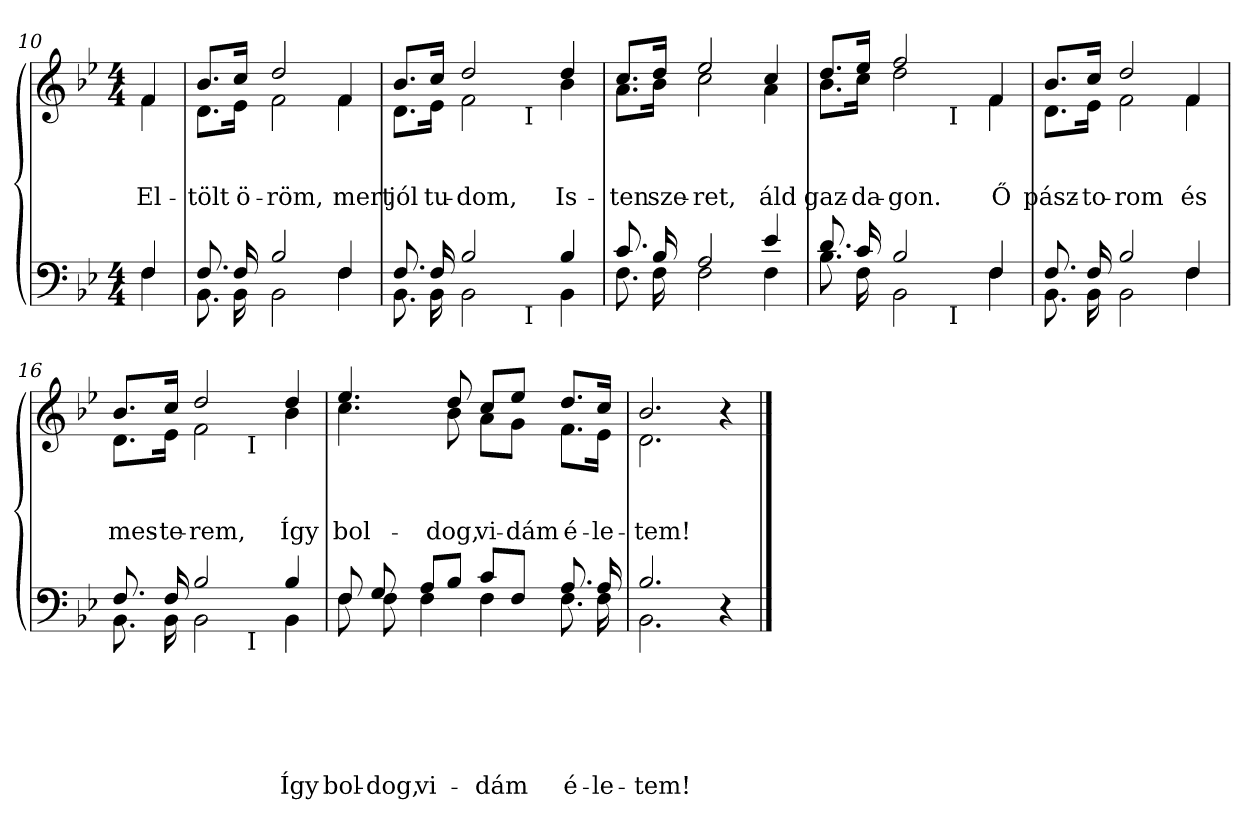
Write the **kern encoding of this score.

**kern	**text	**text	**text	**text	**text	**text	**kern	**text	**text	**text
*part2	*part2	*part2	*part2	*part2	*part2	*part2	*part1	*part1	*part1	*part1
*staff2	*staff2	*staff2	*staff2	*staff2	*staff2	*staff2	*staff1	*staff1	*staff1	*staff1
!!LO:LB:g=z
*clefF4	*	*	*	*	*	*	*clefG2	*	*	*
*k[b-e-]	*	*	*	*	*	*	*k[b-e-]	*	*	*
*B-:	*	*	*	*	*	*	*B-:	*	*	*
*M4/4	*	*	*	*	*	*	*M4/4	*	*	*
=10	=10	=10	=10	=10	=10	=10	=10	=10	=10	=10
*^	*	*	*	*	*	*	*	*	*	*
!	!	!	!	!	!	!	!	!	!	!	!LO:LY:b
*	*	*	*	*	*	*	*	*^	*	*	*
4F/	4F\	.	.	.	.	.	.	4f/	4f\	.	.	El-
=11	=11	=11	=11	=11	=11	=11	=11	=11	=11	=11	=11	=11
!	!	!	!	!	!	!	!	!	!	!	!	!LO:LY:b
8.F/	8.BB-\	.	.	.	.	.	.	8.b-/L	8.d\L	.	.	-tölt
!	!	!	!	!	!	!	!	!	!	!	!	!LO:LY:b
16F/	16BB-\	.	.	.	.	.	.	16cc/Jk	16e-\Jk	.	.	ö-
!	!	!	!	!	!	!	!	!	!	!	!	!LO:LY:b
2B-/	2BB-\	.	.	.	.	.	.	2dd/	2f\	.	.	-röm,
!	!	!	!	!	!	!	!	!	!	!	!	!LO:LY:b
4F/	4F\	.	.	.	.	.	.	4f/	4f\	.	.	mert
*	*	*	*	*	*	*	*	*v	*v	*	*	*
=12	=12	=12	=12	=12	=12	=12	=12	=12	=12	=12	=12
*	*	*	*	*	*	*	*	*^	*	*	*
!	!	!	!	!	!	!	!	!	!	!	!	!LO:LY:b
*	*^	*	*	*	*	*	*	*	*^	*	*	*
8.F/	8.BB-\	2ryy	.	.	.	.	.	.	8.b-/L	8.d\L	2ryy	.	.	jól
!	!	!	!	!	!	!	!	!	!	!	!	!	!	!LO:LY:b
16F/	16BB-\	.	.	.	.	.	.	.	16cc/Jk	16e-\Jk	.	.	.	tu-
!	!	!	!	!	!	!	!	!	!	!	!	!	!	!LO:LY:b
2B-/	2BB-\	.	.	.	.	.	.	.	2dd/	2f\	.	.	.	-dom,
.	.	16ryy	.	.	.	.	.	.	.	.	16ryy	.	.	.
!	!	!	!	!	!	!	!	!	!	!	!LO:TX:b:t=I	!	!	!
!	!	!LO:TX:b:t=I	!	!	!	!	!	!	!	!	!	!	!	!
.	.	4..ryy	.	.	.	.	.	.	.	.	4..ryy	.	.	.
!	!	!	!	!	!	!	!	!	!	!	!	!	!	!LO:LY:b
4B-/	4BB-\	.	.	.	.	.	.	.	4dd/	4b-\	.	.	.	Is-
*	*v	*v	*	*	*	*	*	*	*	*	*	*	*	*
*	*	*	*	*	*	*	*	*v	*v	*v	*	*	*
=13	=13	=13	=13	=13	=13	=13	=13	=13	=13	=13	=13
*	*^	*	*	*	*	*	*	*^	*	*	*
*	*	*	*	*	*	*	*	*	*	*^	*	*	*
!	!	!	!	!	!	!	!	!	!	!	!	!	!	!LO:LY:b
*	*v	*v	*	*	*	*	*	*	*	*	*	*	*	*
*	*	*	*	*	*	*	*	*	*v	*v	*	*	*
8.c/	8.F\	.	.	.	.	.	.	8.cc/L	8.a\L	.	.	-ten
!	!	!	!	!	!	!	!	!	!	!	!	!LO:LY:b
16B-/	16F\	.	.	.	.	.	.	16dd/Jk	16b-\Jk	.	.	sze-
!	!	!	!	!	!	!	!	!	!	!	!	!LO:LY:b
2A/	2F\	.	.	.	.	.	.	2ee-/	2cc\	.	.	-ret,
!	!	!	!	!	!	!	!	!	!	!	!	!LO:LY:b
4e-/	4F\	.	.	.	.	.	.	4cc/	4a\	.	.	áld
*	*	*	*	*	*	*	*	*v	*v	*	*	*
=14	=14	=14	=14	=14	=14	=14	=14	=14	=14	=14	=14
*	*	*	*	*	*	*	*	*^	*	*	*
!	!	!	!	!	!	!	!	!	!	!	!	!LO:LY:b
*	*^	*	*	*	*	*	*	*	*^	*	*	*
8.d/	8.B-\	2ryy	.	.	.	.	.	.	8.dd/L	8.b-\L	2ryy	.	.	gaz-
!	!	!	!	!	!	!	!	!	!	!	!	!	!	!LO:LY:b
16c/	16F\	.	.	.	.	.	.	.	16ee-/Jk	16cc\Jk	.	.	.	-da-
!	!	!	!	!	!	!	!	!	!	!	!	!	!	!LO:LY:b
2B-/	2BB-\	.	.	.	.	.	.	.	2ff/	2dd\	.	.	.	-gon.
.	.	32ryy	.	.	.	.	.	.	.	.	32ryy	.	.	.
!	!	!	!	!	!	!	!	!	!	!	!LO:TX:b:t=I	!	!	!
!	!	!LO:TX:b:t=I	!	!	!	!	!	!	!	!	!	!	!	!
.	.	4...ryy	.	.	.	.	.	.	.	.	4...ryy	.	.	.
!	!	!	!	!	!	!	!	!	!	!	!	!	!	!LO:LY:b
4F/	4F\	.	.	.	.	.	.	.	4f/	4f\	.	.	.	Ő
*	*v	*v	*	*	*	*	*	*	*	*	*	*	*	*
*	*	*	*	*	*	*	*	*v	*v	*v	*	*	*
!!LO:LB:g=z
=15	=15	=15	=15	=15	=15	=15	=15	=15	=15	=15	=15
*	*^	*	*	*	*	*	*	*^	*	*	*
*	*	*	*	*	*	*	*	*	*	*^	*	*	*
!	!	!	!	!	!	!	!	!	!	!	!	!	!	!LO:LY:b
*	*v	*v	*	*	*	*	*	*	*	*	*	*	*	*
*	*	*	*	*	*	*	*	*	*v	*v	*	*	*
8.F/	8.BB-\	.	.	.	.	.	.	8.b-/L	8.d\L	.	.	pász-
!	!	!	!	!	!	!	!	!	!	!	!	!LO:LY:b
16F/	16BB-\	.	.	.	.	.	.	16cc/Jk	16e-\Jk	.	.	-to-
!	!	!	!	!	!	!	!	!	!	!	!	!LO:LY:b
2B-/	2BB-\	.	.	.	.	.	.	2dd/	2f\	.	.	-rom
!	!	!	!	!	!	!	!	!	!	!	!	!LO:LY:b
4F/	4F\	.	.	.	.	.	.	4f/	4f\	.	.	és
*	*	*	*	*	*	*	*	*v	*v	*	*	*
=16	=16	=16	=16	=16	=16	=16	=16	=16	=16	=16	=16
*	*	*	*	*	*	*	*	*^	*	*	*
!	!	!	!	!	!	!	!	!	!	!	!	!LO:LY:b
*	*^	*	*	*	*	*	*	*	*^	*	*	*
8.F/	8.BB-\	2ryy	.	.	.	.	.	.	8.b-/L	8.d\L	2ryy	.	.	mes-
!	!	!	!	!	!	!	!	!	!	!	!	!	!	!LO:LY:b
16F/	16BB-\	.	.	.	.	.	.	.	16cc/Jk	16e-\Jk	.	.	.	-te-
!	!	!	!	!	!	!	!	!	!	!	!	!	!	!LO:LY:b
2B-/	2BB-\	.	.	.	.	.	.	.	2dd/	2f\	.	.	.	-rem,
.	.	32ryy	.	.	.	.	.	.	.	.	32ryy	.	.	.
!	!	!	!	!	!	!	!	!	!	!	!LO:TX:b:t=I	!	!	!
!	!	!LO:TX:b:t=I	!	!	!	!	!	!	!	!	!	!	!	!
.	.	4...ryy	.	.	.	.	.	.	.	.	4...ryy	.	.	.
!	!	!	!	!	!	!	!	!LO:LY:b	!	!	!	!	!	!
!	!	!	!	!	!	!	!	!	!	!	!	!	!	!LO:LY:b
4B-/	4BB-\	.	.	.	.	.	.	Így	4dd/	4b-\	.	.	.	Így
*	*v	*v	*	*	*	*	*	*	*	*	*	*	*	*
*	*	*	*	*	*	*	*	*v	*v	*v	*	*	*
=17	=17	=17	=17	=17	=17	=17	=17	=17	=17	=17	=17
*	*^	*	*	*	*	*	*	*^	*	*	*
*	*	*	*	*	*	*	*	*	*	*^	*	*	*
!	!	!	!	!	!	!	!	!LO:LY:b	!	!	!	!	!	!
*	*v	*v	*	*	*	*	*	*	*	*	*	*	*	*
*	*	*	*	*	*	*	*	*v	*v	*v	*	*	*
*	*^	*	*	*	*	*	*	*^	*	*	*
*	*	*	*	*	*	*	*	*	*	*^	*	*	*
!	!	!	!	!	!	!	!	!	!	!	!	!	!	!LO:LY:b
*	*v	*v	*	*	*	*	*	*	*	*	*	*	*	*
*	*	*	*	*	*	*	*	*	*v	*v	*	*	*
8F/	8F\	.	.	.	.	.	bol-	4.ee-/	4.cc\	.	.	bol-
!	!	!	!	!	!	!	!LO:LY:b	!	!	!	!	!
8G/	8F\	.	.	.	.	.	-dog,	.	.	.	.	.
!	!	!	!	!	!	!	!LO:LY:b	!	!	!	!	!
8A/L	4F\	.	.	.	.	.	vi-	.	.	.	.	.
!	!	!	!	!	!	!	!	!	!	!	!	!LO:LY:b
8B-/J	.	.	.	.	.	.	.	8dd/	8b-\	.	.	-dog,
!	!	!	!	!	!	!	!LO:LY:b	!	!	!	!	!
!	!	!	!	!	!	!	!	!	!	!	!	!LO:LY:b
8c/L	4F\	.	.	.	.	.	-dám	8cc/L	8a\L	.	.	vi-
!	!	!	!	!	!	!	!	!	!	!	!	!LO:LY:b
8F/J	.	.	.	.	.	.	.	8ee-/J	8g\J	.	.	-dám
!	!	!	!	!	!	!	!LO:LY:b	!	!	!	!	!
!	!	!	!	!	!	!	!	!	!	!	!	!LO:LY:b
8.A/	8.F\	.	.	.	.	.	é-	8.dd/L	8.f\L	.	.	é-
!	!	!	!	!	!	!	!LO:LY:b	!	!	!	!	!
!	!	!	!	!	!	!	!	!	!	!	!	!LO:LY:b
16A/	16F\	.	.	.	.	.	-le-	16cc/Jk	16e-\Jk	.	.	-le-
=18	=18	=18	=18	=18	=18	=18	=18	=18	=18	=18	=18	=18
!	!	!	!	!	!	!	!LO:LY:b	!	!	!	!	!
!	!	!	!	!	!	!	!	!	!	!	!	!LO:LY:b
2.B-/	2.BB-\	.	.	.	.	.	-tem!	2.b-/	2.d\	.	.	-tem!
4r	4ryy	.	.	.	.	.	.	4r	4ryy	.	.	.
*v	*v	*	*	*	*	*	*	*	*	*	*	*
*	*	*	*	*	*	*	*v	*v	*	*	*
==	==	==	==	==	==	==	==	==	==	==
*-	*-	*-	*-	*-	*-	*-	*-	*-	*-	*-
